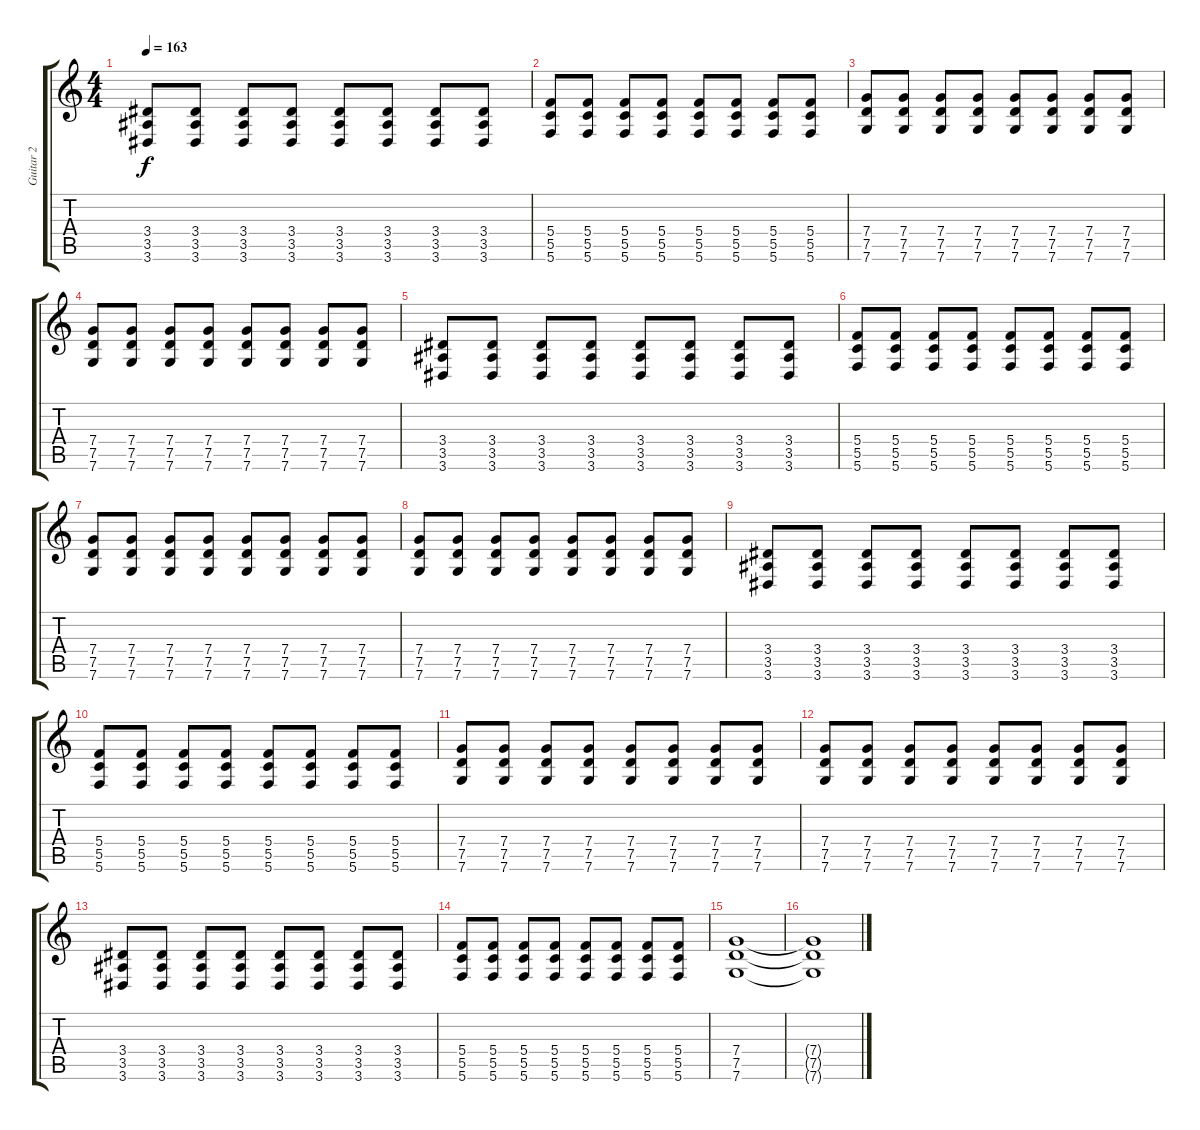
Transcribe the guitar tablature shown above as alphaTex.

\track ("Guitar 2" "Guitar 2") {instrument distortionguitar}
\staff {score tabs}
\tuning (D4 A3 F3 C3 G2 C2) {hide}
\ts (4 4)
\tempo 163
\clef g2
\ks c
(3.4 3.5 3.6).8{dy f instrument distortionguitar} (3.4 3.5 3.6).8 (3.4 3.5 3.6).8 (3.4 3.5 3.6).8 (3.4 3.5 3.6).8 (3.4 3.5 3.6).8 (3.4 3.5 3.6).8 (3.4 3.5 3.6).8 |
(5.4 5.5 5.6).8 (5.4 5.5 5.6).8 (5.4 5.5 5.6).8 (5.4 5.5 5.6).8 (5.4 5.5 5.6).8 (5.4 5.5 5.6).8 (5.4 5.5 5.6).8 (5.4 5.5 5.6).8 |
(7.4 7.5 7.6).8 (7.4 7.5 7.6).8 (7.4 7.5 7.6).8 (7.4 7.5 7.6).8 (7.4 7.5 7.6).8 (7.4 7.5 7.6).8 (7.4 7.5 7.6).8 (7.4 7.5 7.6).8 |
(7.4 7.5 7.6).8 (7.4 7.5 7.6).8 (7.4 7.5 7.6).8 (7.4 7.5 7.6).8 (7.4 7.5 7.6).8 (7.4 7.5 7.6).8 (7.4 7.5 7.6).8 (7.4 7.5 7.6).8 |
(3.4 3.5 3.6).8 (3.4 3.5 3.6).8 (3.4 3.5 3.6).8 (3.4 3.5 3.6).8 (3.4 3.5 3.6).8 (3.4 3.5 3.6).8 (3.4 3.5 3.6).8 (3.4 3.5 3.6).8 |
(5.4 5.5 5.6).8 (5.4 5.5 5.6).8 (5.4 5.5 5.6).8 (5.4 5.5 5.6).8 (5.4 5.5 5.6).8 (5.4 5.5 5.6).8 (5.4 5.5 5.6).8 (5.4 5.5 5.6).8 |
(7.4 7.5 7.6).8 (7.4 7.5 7.6).8 (7.4 7.5 7.6).8 (7.4 7.5 7.6).8 (7.4 7.5 7.6).8 (7.4 7.5 7.6).8 (7.4 7.5 7.6).8 (7.4 7.5 7.6).8 |
(7.4 7.5 7.6).8 (7.4 7.5 7.6).8 (7.4 7.5 7.6).8 (7.4 7.5 7.6).8 (7.4 7.5 7.6).8 (7.4 7.5 7.6).8 (7.4 7.5 7.6).8 (7.4 7.5 7.6).8 |
(3.4 3.5 3.6).8 (3.4 3.5 3.6).8 (3.4 3.5 3.6).8 (3.4 3.5 3.6).8 (3.4 3.5 3.6).8 (3.4 3.5 3.6).8 (3.4 3.5 3.6).8 (3.4 3.5 3.6).8 |
(5.4 5.5 5.6).8 (5.4 5.5 5.6).8 (5.4 5.5 5.6).8 (5.4 5.5 5.6).8 (5.4 5.5 5.6).8 (5.4 5.5 5.6).8 (5.4 5.5 5.6).8 (5.4 5.5 5.6).8 |
(7.4 7.5 7.6).8 (7.4 7.5 7.6).8 (7.4 7.5 7.6).8 (7.4 7.5 7.6).8 (7.4 7.5 7.6).8 (7.4 7.5 7.6).8 (7.4 7.5 7.6).8 (7.4 7.5 7.6).8 |
(7.4 7.5 7.6).8 (7.4 7.5 7.6).8 (7.4 7.5 7.6).8 (7.4 7.5 7.6).8 (7.4 7.5 7.6).8 (7.4 7.5 7.6).8 (7.4 7.5 7.6).8 (7.4 7.5 7.6).8 |
(3.4 3.5 3.6).8 (3.4 3.5 3.6).8 (3.4 3.5 3.6).8 (3.4 3.5 3.6).8 (3.4 3.5 3.6).8 (3.4 3.5 3.6).8 (3.4 3.5 3.6).8 (3.4 3.5 3.6).8 |
(5.4 5.5 5.6).8 (5.4 5.5 5.6).8 (5.4 5.5 5.6).8 (5.4 5.5 5.6).8 (5.4 5.5 5.6).8 (5.4 5.5 5.6).8 (5.4 5.5 5.6).8 (5.4 5.5 5.6).8 |
(7.4 7.5 7.6).1 |
(7.4{t} 7.5{t} 7.6{t}).1
